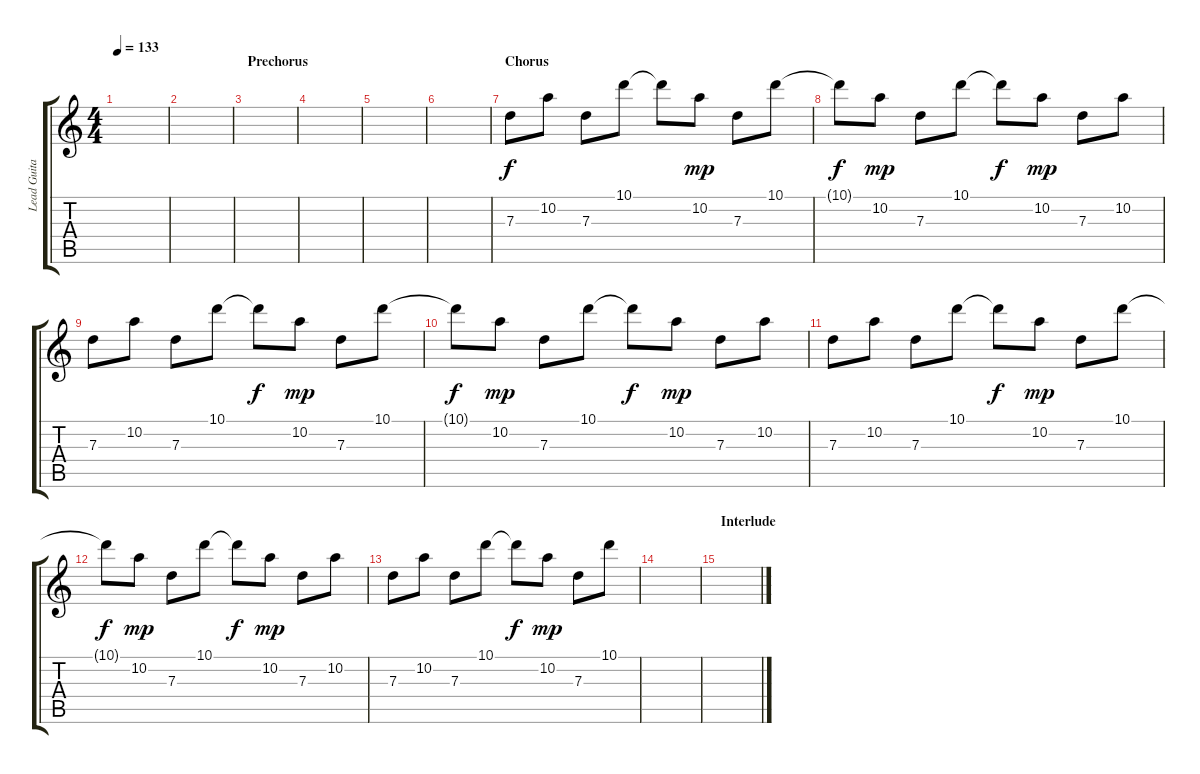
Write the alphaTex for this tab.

\track ("Lead Guitar (clean)" "Lead Guita") {instrument distortionguitar}
\staff {score tabs}
\tuning (E4 B3 G3 D3 A2 E2) {hide}
\ts (4 4)
\tempo 133
\clef g2
\ks c
|
|
\section ("" "Prechorus")
|
|
|
|
\section ("" "Chorus")
7.3.8 10.2.8 7.3.8 10.1.8 10.1{t}.8{dy f} 10.2.8{dy mp} 7.3.8 10.1.8 |
10.1{t}.8{dy f} 10.2.8{dy mp} 7.3.8 10.1.8 10.1{t}.8{dy f} 10.2.8{dy mp} 7.3.8 10.2.8 |
7.3.8 10.2.8 7.3.8 10.1.8 10.1{t}.8{dy f} 10.2.8{dy mp} 7.3.8 10.1.8 |
10.1{t}.8{dy f} 10.2.8{dy mp} 7.3.8 10.1.8 10.1{t}.8{dy f} 10.2.8{dy mp} 7.3.8 10.2.8 |
7.3.8 10.2.8 7.3.8 10.1.8 10.1{t}.8{dy f} 10.2.8{dy mp} 7.3.8 10.1.8 |
10.1{t}.8{dy f} 10.2.8{dy mp} 7.3.8 10.1.8 10.1{t}.8{dy f} 10.2.8{dy mp} 7.3.8 10.2.8 |
7.3.8 10.2.8 7.3.8 10.1.8 10.1{t}.8{dy f} 10.2.8{dy mp} 7.3.8 10.1.8 |
|
\section ("" "Interlude")
